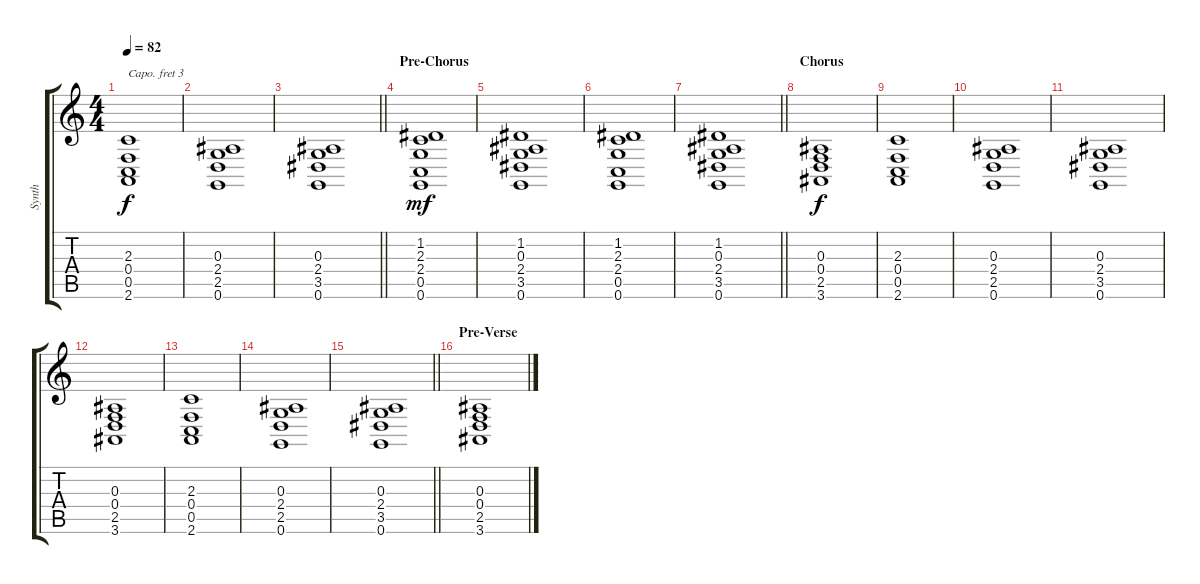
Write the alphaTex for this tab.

\track ("Synth" "Synth") {instrument pad1newage}
\staff {score tabs}
\capo 3
\tuning (E4 B3 G3 D3 A2 E2) {hide}
\ts (4 4)
\tempo 82
\clef g2
\ks c
(2.3 0.4 0.5 2.6).1{dy f} |
(0.3 2.4 2.5 0.6).1 |
\barLineRight lightlight
(0.3 2.4 3.5 0.6).1 |
\section ("" "Pre-Chorus")
(1.2 2.3 2.4 0.5 0.6).1{dy mf} |
(1.2 0.3 2.4 3.5 0.6).1 |
(1.2 2.3 2.4 0.5 0.6).1 |
\barLineRight lightlight
(1.2 0.3 2.4 3.5 0.6).1 |
\section ("" "Chorus")
(0.3 0.4 2.5 3.6).1{dy f} |
(2.3 0.4 0.5 2.6).1 |
(0.3 2.4 2.5 0.6).1 |
(0.3 2.4 3.5 0.6).1 |
(0.3 0.4 2.5 3.6).1 |
(2.3 0.4 0.5 2.6).1 |
(0.3 2.4 2.5 0.6).1 |
\barLineRight lightlight
(0.3 2.4 3.5 0.6).1 |
\section ("" "Pre-Verse")
(0.3 0.4 2.5 3.6).1
